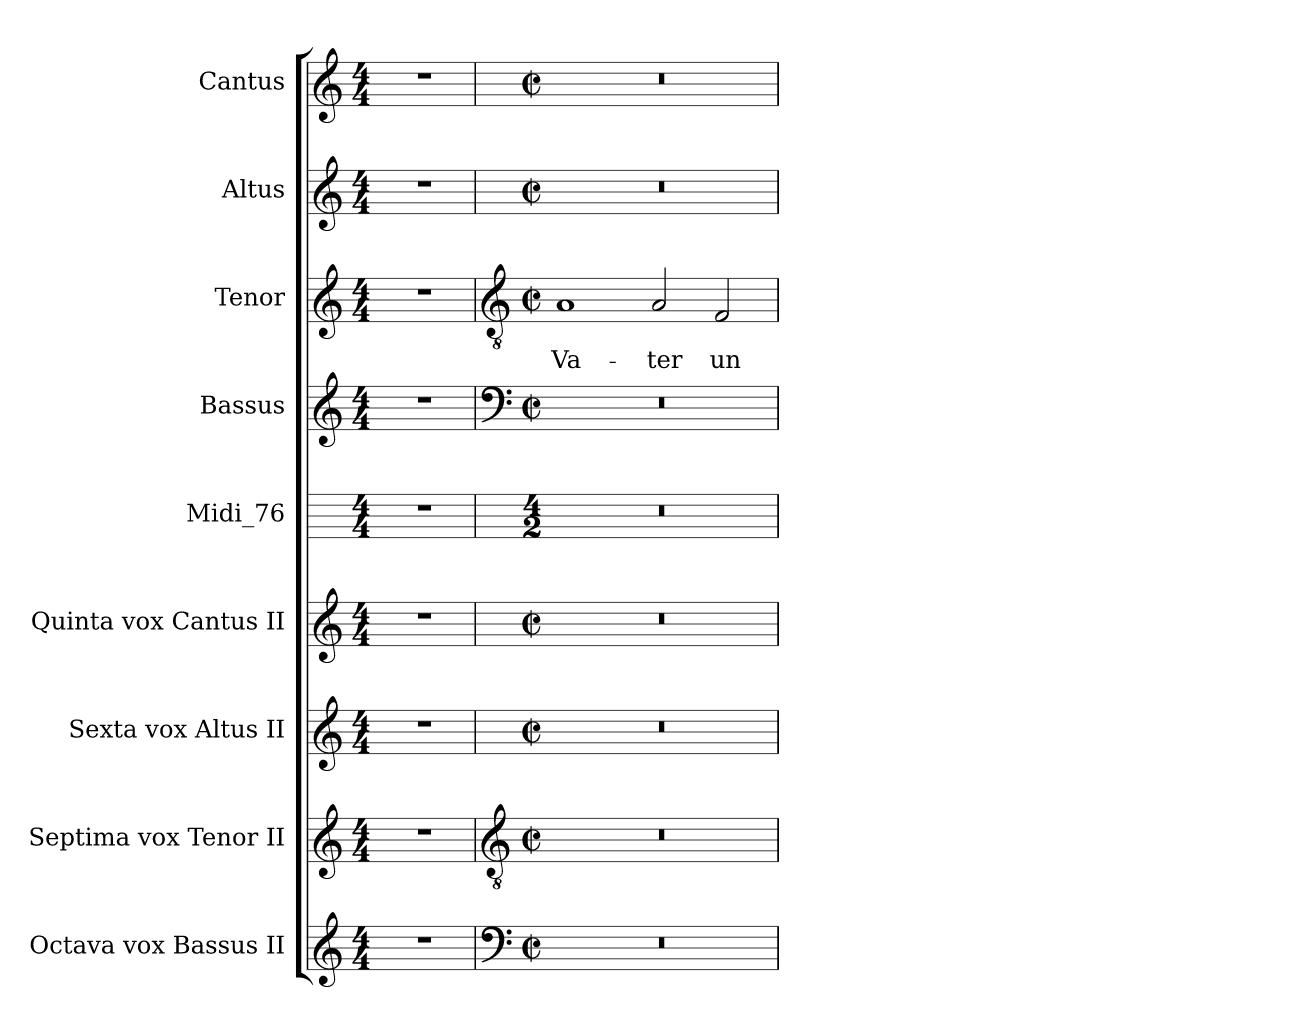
**kern	**kern	**kern	**kern	**kern	**kern	**kern	**text	**kern	**kern
*part9	*part8	*part7	*part6	*part5	*part4	*part3	*part3	*part2	*part1
*staff9	*staff8	*staff7	*staff6	*staff5	*staff4	*staff3	*staff3	*staff2	*staff1
*I"Octava vox Bassus II	*I"Septima vox Tenor II	*I"Sexta vox Altus II	*I"Quinta vox Cantus II	*I"Midi_76	*I"Bassus	*I"Tenor	*	*I"Altus	*I"Cantus
*I'Octava vox Bassus II	*I'Septima vox Tenor II	*I'Sexta vox Altus II	*I'Quinta vox Cantus II	*	*I'Bassus	*I'Tenor	*	*I'Altus	*I'Cantus
*clefG2	*clefG2	*clefG2	*clefG2	*	*clefG2	*clefG2	*	*clefG2	*clefG2
*k[]	*k[]	*k[]	*k[]	*	*k[]	*k[]	*	*k[]	*k[]
*C:	*C:	*C:	*C:	*	*C:	*C:	*	*C:	*C:
*M4/4	*M4/4	*M4/4	*M4/4	*M4/4	*M4/4	*M4/4	*	*M4/4	*M4/4
=	=	=	=	=	=	=	=	=	=
1r	1r	1r	1r	1r	1r	1r	.	1r	1r
!!LO:LB:g=z
=1	=1	=1	=1	=1	=1	=1	=1	=1	=1
*clefF4	*clefGv2	*	*	*	*clefF4	*clefGv2	*	*	*
*M4/2	*M4/2	*M4/2	*M4/2	*M4/2	*M4/2	*M4/2	*	*M4/2	*M4/2
*met(c|)	*met(c|)	*met(c|)	*met(c|)	*	*met(c|)	*met(c|)	*	*met(c|)	*met(c|)
!	!	!	!	!	!	!	!LO:LY:b	!	!
0r	0r	0r	0r	0r	0r	1A	Va-	0r	0r
!	!	!	!	!	!	!	!LO:LY:b	!	!
.	.	.	.	.	.	2A	-ter	.	.
!	!	!	!	!	!	!	!LO:LY:b	!	!
.	.	.	.	.	.	2F	un-	.	.
=	=	=	=	=	=	=	=	=	=
*-	*-	*-	*-	*-	*-	*-	*-	*-	*-
